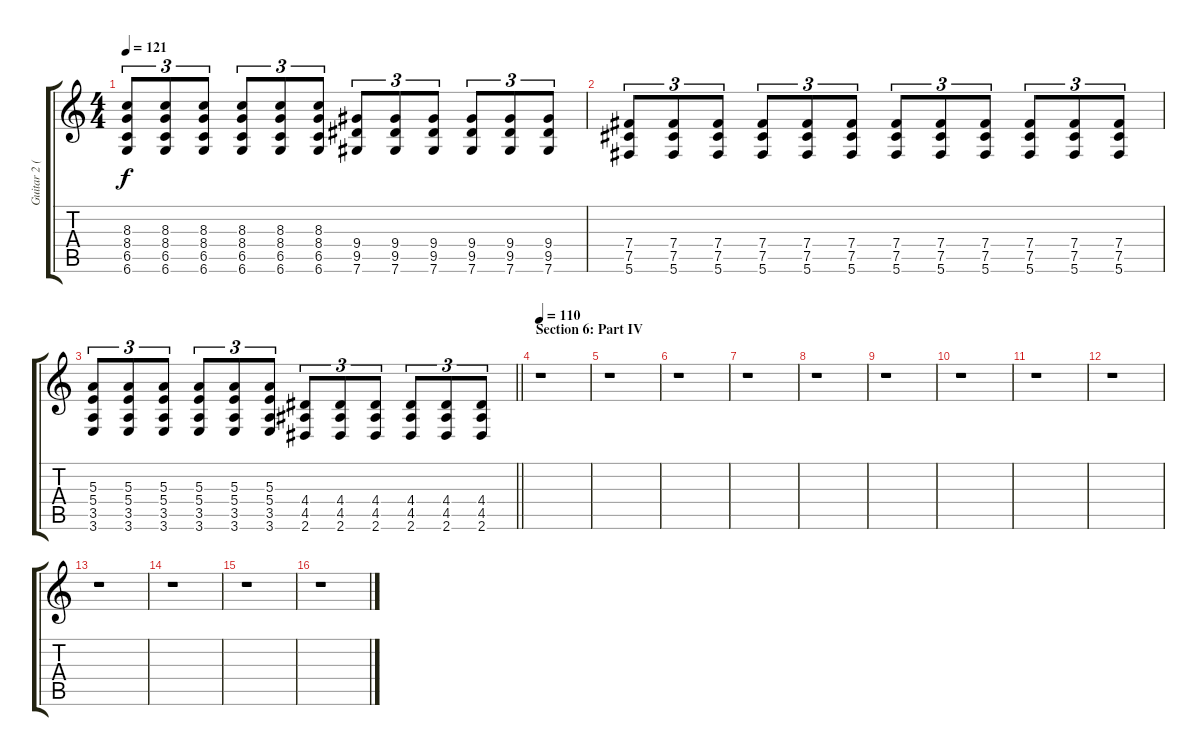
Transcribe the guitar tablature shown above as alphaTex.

\track ("Guitar 2 (Distortion)" "Guitar 2 (") {instrument distortionguitar}
\staff {score tabs}
\tuning (Db4 Ab3 E3 B2 Gb2 Db2) {hide}
\ts (4 4)
\tempo 121
\clef g2
\ks c
(8.3 8.4 6.5 6.6).8{tu (3 2) dy f} (8.3 8.4 6.5 6.6).8{tu (3 2)} (8.3 8.4 6.5 6.6).8{tu (3 2)} (8.3 8.4 6.5 6.6).8{tu (3 2)} (8.3 8.4 6.5 6.6).8{tu (3 2)} (8.3 8.4 6.5 6.6).8{tu (3 2)} (9.4 9.5 7.6).8{tu (3 2)} (9.4 9.5 7.6).8{tu (3 2)} (9.4 9.5 7.6).8{tu (3 2)} (9.4 9.5 7.6).8{tu (3 2)} (9.4 9.5 7.6).8{tu (3 2)} (9.4 9.5 7.6).8{tu (3 2)} |
(7.4 7.5 5.6).8{tu (3 2)} (7.4 7.5 5.6).8{tu (3 2)} (7.4 7.5 5.6).8{tu (3 2)} (7.4 7.5 5.6).8{tu (3 2)} (7.4 7.5 5.6).8{tu (3 2)} (7.4 7.5 5.6).8{tu (3 2)} (7.4 7.5 5.6).8{tu (3 2)} (7.4 7.5 5.6).8{tu (3 2)} (7.4 7.5 5.6).8{tu (3 2)} (7.4 7.5 5.6).8{tu (3 2)} (7.4 7.5 5.6).8{tu (3 2)} (7.4 7.5 5.6).8{tu (3 2)} |
\barLineRight lightlight
(5.3 5.4 3.5 3.6).8{tu (3 2)} (5.3 5.4 3.5 3.6).8{tu (3 2)} (5.3 5.4 3.5 3.6).8{tu (3 2)} (5.3 5.4 3.5 3.6).8{tu (3 2)} (5.3 5.4 3.5 3.6).8{tu (3 2)} (5.3 5.4 3.5 3.6).8{tu (3 2)} (4.4 4.5 2.6).8{tu (3 2)} (4.4 4.5 2.6).8{tu (3 2)} (4.4 4.5 2.6).8{tu (3 2)} (4.4 4.5 2.6).8{tu (3 2)} (4.4 4.5 2.6).8{tu (3 2)} (4.4 4.5 2.6).8{tu (3 2)} |
\section ("" "Section 6: Part IV")
\tempo 110
r.1 |
r.1 |
r.1 |
r.1 |
r.1 |
r.1 |
r.1 |
r.1 |
r.1 |
r.1 |
r.1 |
r.1 |
r.1
